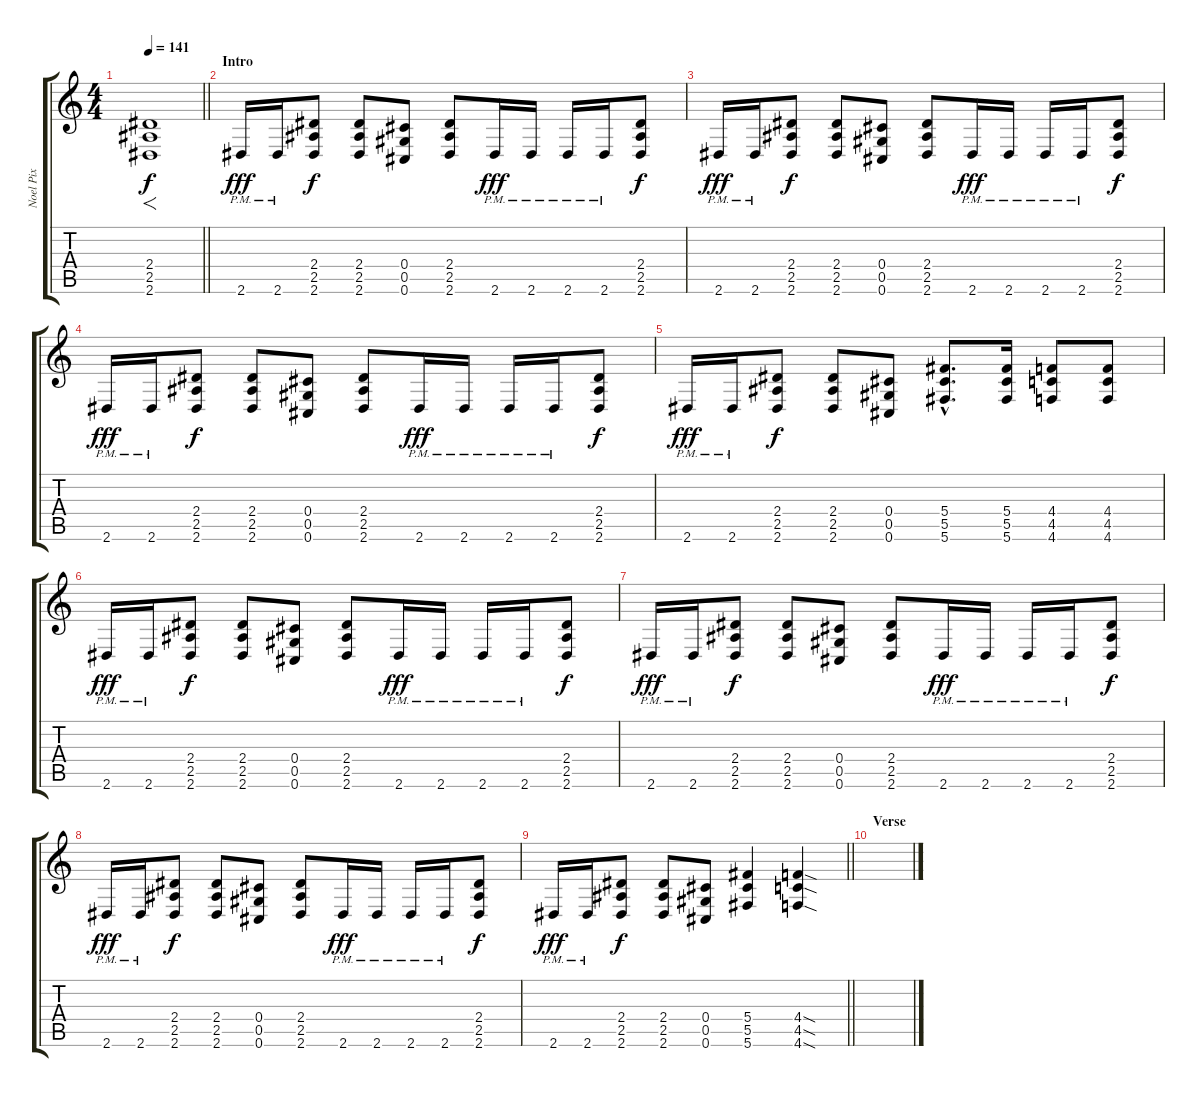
\track ("Noel Pix" "Noel Pix") {instrument distortionguitar}
\staff {score tabs}
\tuning (Eb4 Bb3 Gb3 Db3 Ab2 Db2) {hide}
\ts (4 4)
\tempo 141
\clef g2
\barLineRight lightlight
\ks c
(2.4 2.5 2.6).1{f dy f instrument distortionguitar} |
\section ("" "Intro")
2.6{pm}.16{dy fff} 2.6{pm}.16 (2.4 2.5 2.6).8{dy f} (2.4 2.5 2.6).8 (0.4 0.5 0.6).8 (2.4 2.5 2.6).8 2.6{pm}.16{dy fff} 2.6{pm}.16 2.6{pm}.16 2.6{pm}.16 (2.4 2.5 2.6).8{dy f} |
2.6{pm}.16{dy fff} 2.6{pm}.16 (2.4 2.5 2.6).8{dy f} (2.4 2.5 2.6).8 (0.4 0.5 0.6).8 (2.4 2.5 2.6).8 2.6{pm}.16{dy fff} 2.6{pm}.16 2.6{pm}.16 2.6{pm}.16 (2.4 2.5 2.6).8{dy f} |
2.6{pm}.16{dy fff} 2.6{pm}.16 (2.4 2.5 2.6).8{dy f} (2.4 2.5 2.6).8 (0.4 0.5 0.6).8 (2.4 2.5 2.6).8 2.6{pm}.16{dy fff} 2.6{pm}.16 2.6{pm}.16 2.6{pm}.16 (2.4 2.5 2.6).8{dy f} |
2.6{pm}.16{dy fff} 2.6{pm}.16 (2.4 2.5 2.6).8{dy f} (2.4 2.5 2.6).8 (0.4 0.5 0.6).8 (5.4{hac} 5.5{hac} 5.6{hac}).8{d} (5.4 5.5 5.6).16 (4.4 4.5 4.6).8 (4.4 4.5 4.6).8 |
2.6{pm}.16{dy fff} 2.6{pm}.16 (2.4 2.5 2.6).8{dy f} (2.4 2.5 2.6).8 (0.4 0.5 0.6).8 (2.4 2.5 2.6).8 2.6{pm}.16{dy fff} 2.6{pm}.16 2.6{pm}.16 2.6{pm}.16 (2.4 2.5 2.6).8{dy f} |
2.6{pm}.16{dy fff} 2.6{pm}.16 (2.4 2.5 2.6).8{dy f} (2.4 2.5 2.6).8 (0.4 0.5 0.6).8 (2.4 2.5 2.6).8 2.6{pm}.16{dy fff} 2.6{pm}.16 2.6{pm}.16 2.6{pm}.16 (2.4 2.5 2.6).8{dy f} |
2.6{pm}.16{dy fff} 2.6{pm}.16 (2.4 2.5 2.6).8{dy f} (2.4 2.5 2.6).8 (0.4 0.5 0.6).8 (2.4 2.5 2.6).8 2.6{pm}.16{dy fff} 2.6{pm}.16 2.6{pm}.16 2.6{pm}.16 (2.4 2.5 2.6).8{dy f} |
\barLineRight lightlight
2.6{pm}.16{dy fff} 2.6{pm}.16 (2.4 2.5 2.6).8{dy f} (2.4 2.5 2.6).8 (0.4 0.5 0.6).8 (5.4 5.5 5.6).4 (4.4{sod} 4.5{sod} 4.6{sod}).4 |
\section ("" "Verse")
